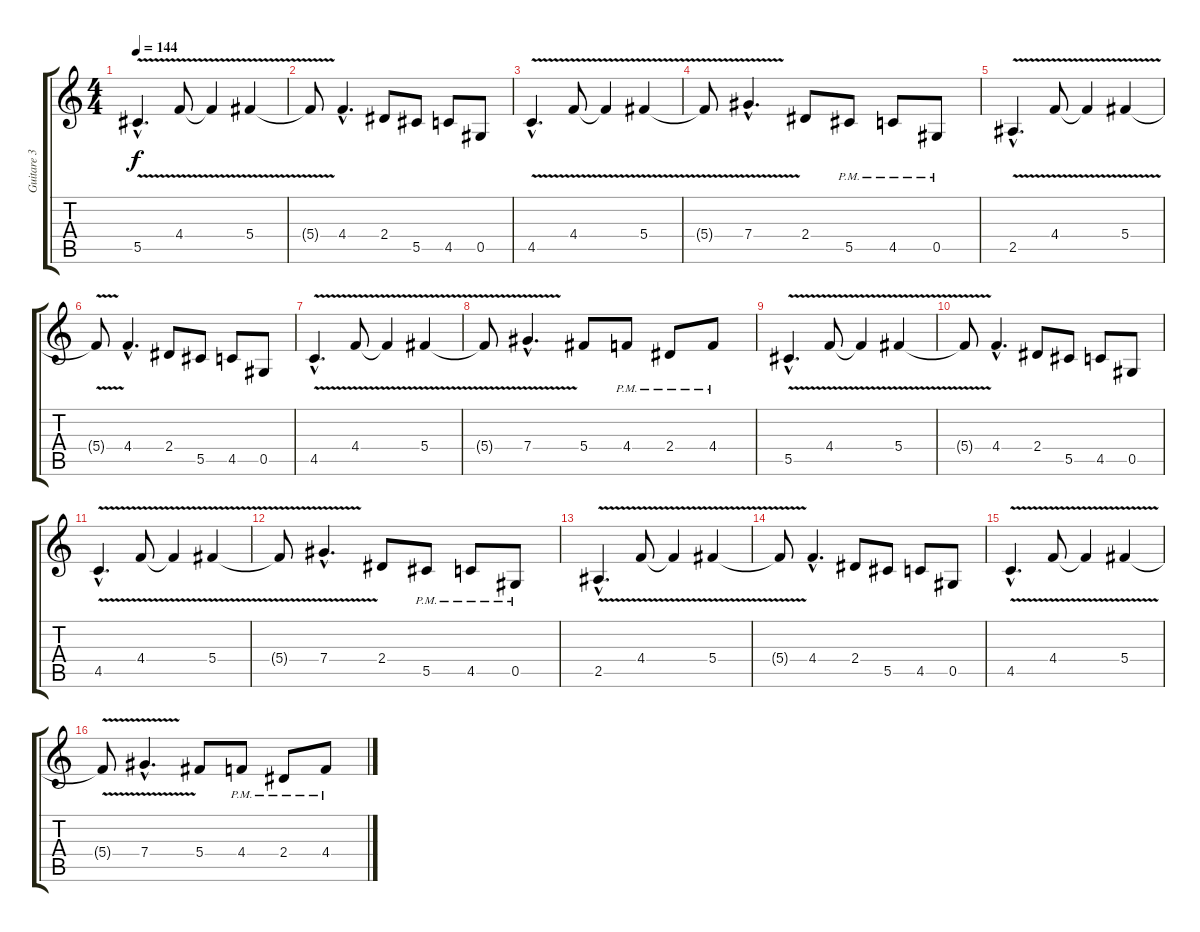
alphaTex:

\track ("Guitare 3 ( Electrique )" "Guitare 3 ") {instrument distortionguitar}
\staff {score tabs}
\tuning (Eb4 Bb3 Gb3 Db3 Ab2 Eb2) {hide}
\ts (4 4)
\tempo 144
\clef g2
\ks c
5.5{v hac}.4{d dy f} 4.4{v}.8 4.4{t}.4 5.4{v}.4 |
5.4{t}.8 4.4{hac}.4{d} 2.4.8 5.5.8 4.5.8 0.5.8 |
4.5{v hac}.4{d} 4.4{v}.8 4.4{t}.4 5.4{v}.4 |
5.4{t}.8 7.4{v hac}.4{d} 2.4.8 5.5{pm}.8 4.5{pm}.8 0.5{pm}.8 |
2.5{v hac}.4{d} 4.4{v}.8 4.4{t}.4 5.4{v}.4 |
5.4{t}.8 4.4{hac}.4{d} 2.4.8 5.5.8 4.5.8 0.5.8 |
4.5{v hac}.4{d} 4.4{v}.8 4.4{t}.4 5.4{v}.4 |
5.4{t}.8 7.4{v hac}.4{d} 5.4.8 4.4{pm}.8 2.4{pm}.8 4.4{pm}.8 |
5.5{v hac}.4{d} 4.4{v}.8 4.4{t}.4 5.4{v}.4 |
5.4{t}.8 4.4{hac}.4{d} 2.4.8 5.5.8 4.5.8 0.5.8 |
4.5{v hac}.4{d} 4.4{v}.8 4.4{t}.4 5.4{v}.4 |
5.4{t}.8 7.4{v hac}.4{d} 2.4.8 5.5{pm}.8 4.5{pm}.8 0.5{pm}.8 |
2.5{v hac}.4{d} 4.4{v}.8 4.4{t}.4 5.4{v}.4 |
5.4{t}.8 4.4{hac}.4{d} 2.4.8 5.5.8 4.5.8 0.5.8 |
4.5{v hac}.4{d} 4.4{v}.8 4.4{t}.4 5.4{v}.4 |
5.4{t}.8 7.4{v hac}.4{d} 5.4.8 4.4{pm}.8 2.4{pm}.8 4.4{pm}.8
